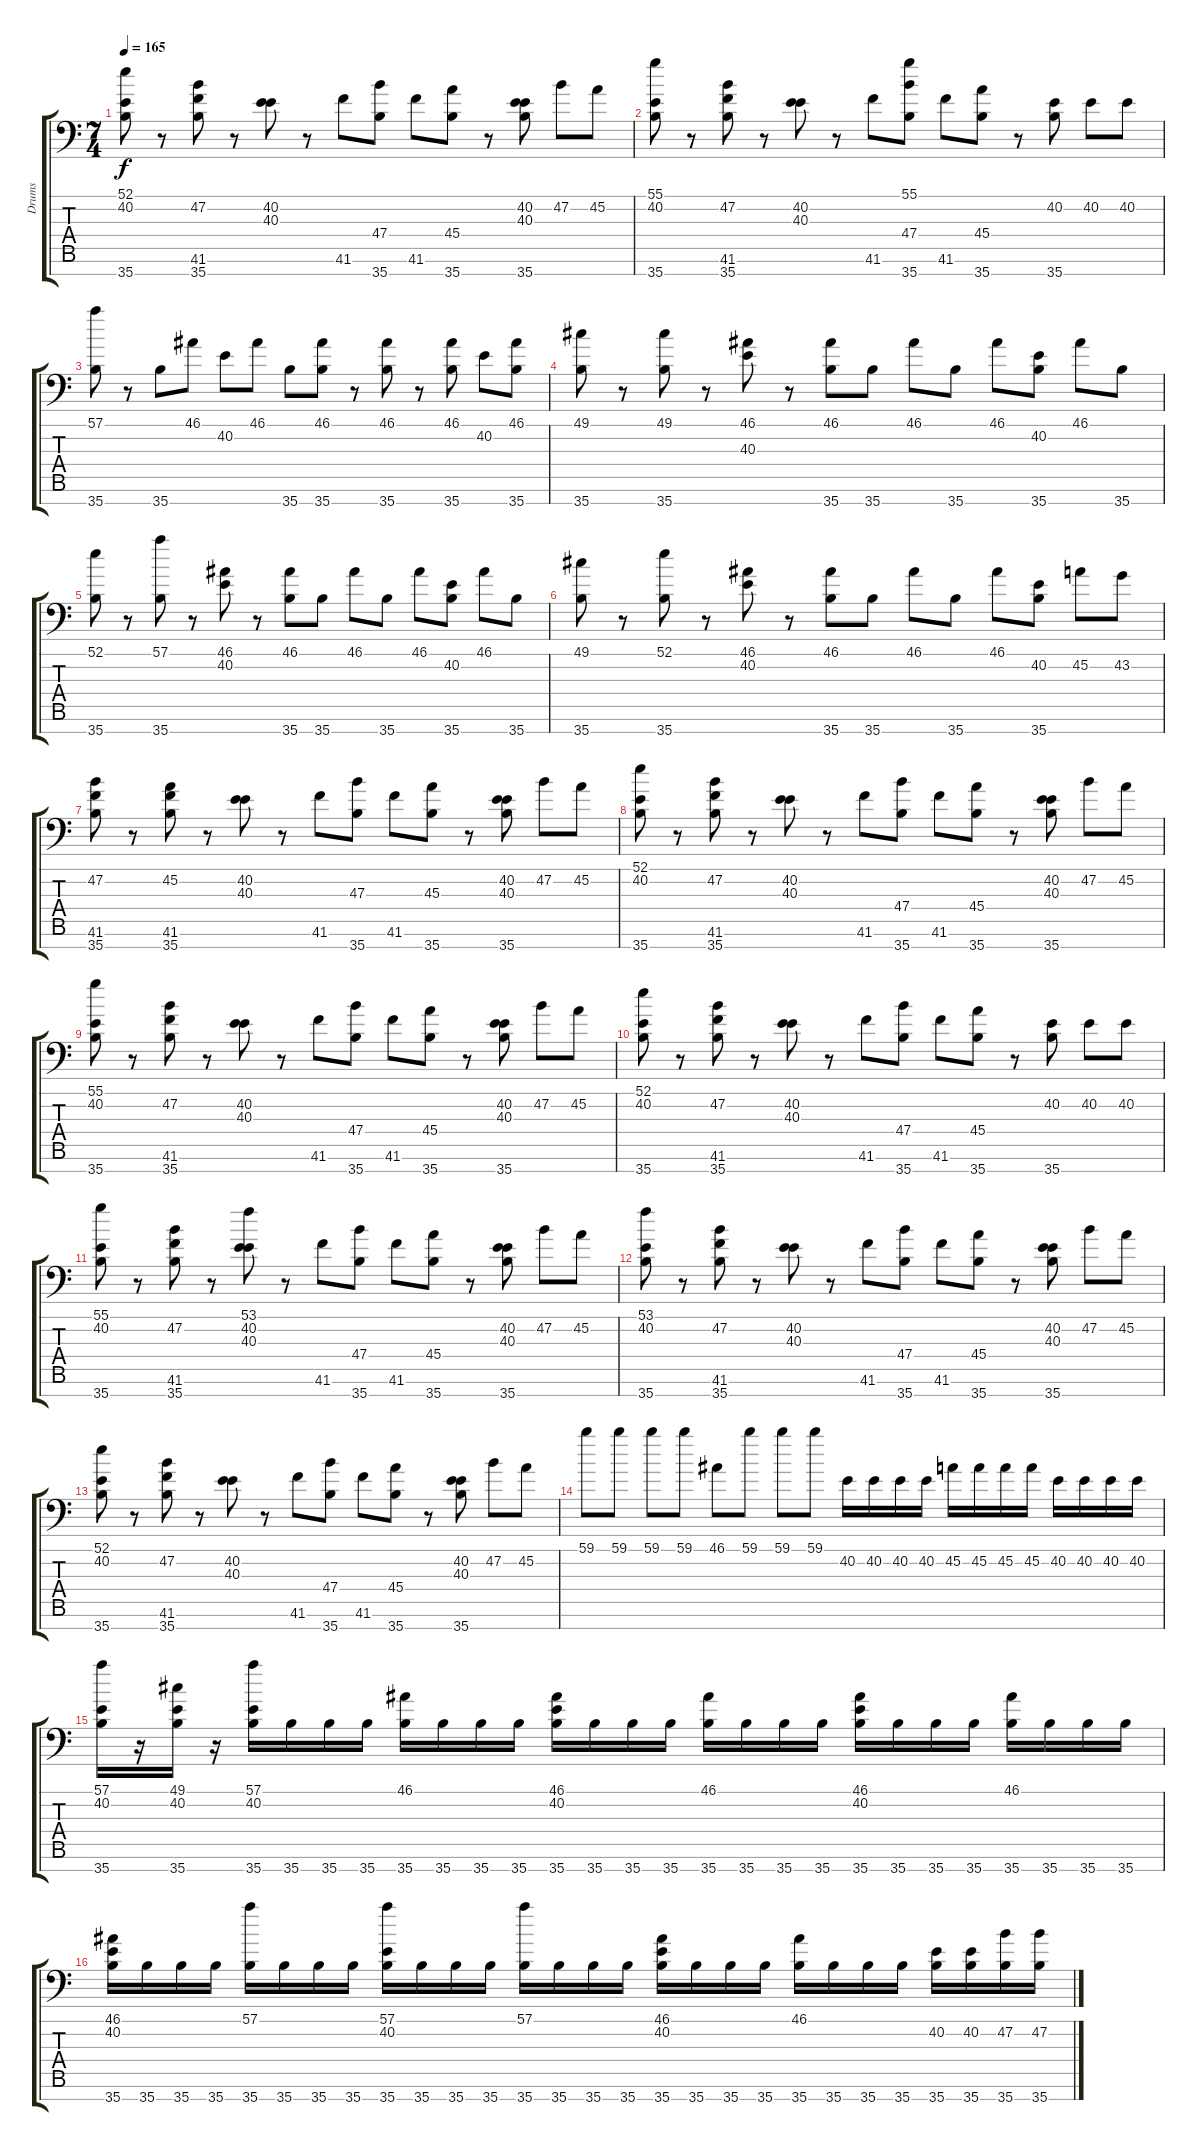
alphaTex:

\track ("Drums" "Drums") {instrument acousticgrandpiano}
\staff {score tabs}
\tuning (C-1 C-1 C-1 C-1 C-1 C-1 C-1) {hide}
\ts (7 4)
\tempo 165
\clef f4
\ks c
(52.1 40.2 35.7).8{dy f} r.8 (47.2 41.6 35.7).8 r.8 (40.2 40.3).8 r.8 41.6.8 (47.4 35.7).8 41.6.8 (45.4 35.7).8 r.8 (40.2 40.3 35.7).8 47.2.8 45.2.8 |
(55.1 40.2 35.7).8 r.8 (47.2 41.6 35.7).8 r.8 (40.2 40.3).8 r.8 41.6.8 (55.1 47.4 35.7).8 41.6.8 (45.4 35.7).8 r.8 (40.2 35.7).8 40.2.8 40.2.8 |
(57.1 35.7).8 r.8 35.7.8 46.1.8 40.2.8 46.1.8 35.7.8 (46.1 35.7).8 r.8 (46.1 35.7).8 r.8 (46.1 35.7).8 40.2.8 (46.1 35.7).8 |
(49.1 35.7).8 r.8 (49.1 35.7).8 r.8 (46.1 40.3).8 r.8 (46.1 35.7).8 35.7.8 46.1.8 35.7.8 46.1.8 (40.2 35.7).8 46.1.8 35.7.8 |
(52.1 35.7).8 r.8 (57.1 35.7).8 r.8 (46.1 40.2).8 r.8 (46.1 35.7).8 35.7.8 46.1.8 35.7.8 46.1.8 (40.2 35.7).8 46.1.8 35.7.8 |
(49.1 35.7).8 r.8 (52.1 35.7).8 r.8 (46.1 40.2).8 r.8 (46.1 35.7).8 35.7.8 46.1.8 35.7.8 46.1.8 (40.2 35.7).8 45.2.8 43.2.8 |
(47.2 41.6 35.7).8 r.8 (45.2 41.6 35.7).8 r.8 (40.2 40.3).8 r.8 41.6.8 (47.3 35.7).8 41.6.8 (45.3 35.7).8 r.8 (40.2 40.3 35.7).8 47.2.8 45.2.8 |
(52.1 40.2 35.7).8 r.8 (47.2 41.6 35.7).8 r.8 (40.2 40.3).8 r.8 41.6.8 (47.4 35.7).8 41.6.8 (45.4 35.7).8 r.8 (40.2 40.3 35.7).8 47.2.8 45.2.8 |
(55.1 40.2 35.7).8 r.8 (47.2 41.6 35.7).8 r.8 (40.2 40.3).8 r.8 41.6.8 (47.4 35.7).8 41.6.8 (45.4 35.7).8 r.8 (40.2 40.3 35.7).8 47.2.8 45.2.8 |
(52.1 40.2 35.7).8 r.8 (47.2 41.6 35.7).8 r.8 (40.2 40.3).8 r.8 41.6.8 (47.4 35.7).8 41.6.8 (45.4 35.7).8 r.8 (40.2 35.7).8 40.2.8 40.2.8 |
(55.1 40.2 35.7).8 r.8 (47.2 41.6 35.7).8 r.8 (53.1 40.2 40.3).8 r.8 41.6.8 (47.4 35.7).8 41.6.8 (45.4 35.7).8 r.8 (40.2 40.3 35.7).8 47.2.8 45.2.8 |
(53.1 40.2 35.7).8 r.8 (47.2 41.6 35.7).8 r.8 (40.2 40.3).8 r.8 41.6.8 (47.4 35.7).8 41.6.8 (45.4 35.7).8 r.8 (40.2 40.3 35.7).8 47.2.8 45.2.8 |
(52.1 40.2 35.7).8 r.8 (47.2 41.6 35.7).8 r.8 (40.2 40.3).8 r.8 41.6.8 (47.4 35.7).8 41.6.8 (45.4 35.7).8 r.8 (40.2 40.3 35.7).8 47.2.8 45.2.8 |
59.1.8 59.1.8 59.1.8 59.1.8 46.1.8 59.1.8 59.1.8 59.1.8 40.2.16 40.2.16 40.2.16 40.2.16 45.2.16 45.2.16 45.2.16 45.2.16 40.2.16 40.2.16 40.2.16 40.2.16 |
(57.1 40.2 35.7).16 r.16 (49.1 40.2 35.7).16 r.16 (57.1 40.2 35.7).16 35.7.16 35.7.16 35.7.16 (46.1 35.7).16 35.7.16 35.7.16 35.7.16 (46.1 40.2 35.7).16 35.7.16 35.7.16 35.7.16 (46.1 35.7).16 35.7.16 35.7.16 35.7.16 (46.1 40.2 35.7).16 35.7.16 35.7.16 35.7.16 (46.1 35.7).16 35.7.16 35.7.16 35.7.16 |
(46.1 40.2 35.7).16 35.7.16 35.7.16 35.7.16 (57.1 35.7).16 35.7.16 35.7.16 35.7.16 (57.1 40.2 35.7).16 35.7.16 35.7.16 35.7.16 (57.1 35.7).16 35.7.16 35.7.16 35.7.16 (46.1 40.2 35.7).16 35.7.16 35.7.16 35.7.16 (46.1 35.7).16 35.7.16 35.7.16 35.7.16 (40.2 35.7).16 (40.2 35.7).16 (47.2 35.7).16 (47.2 35.7).16
